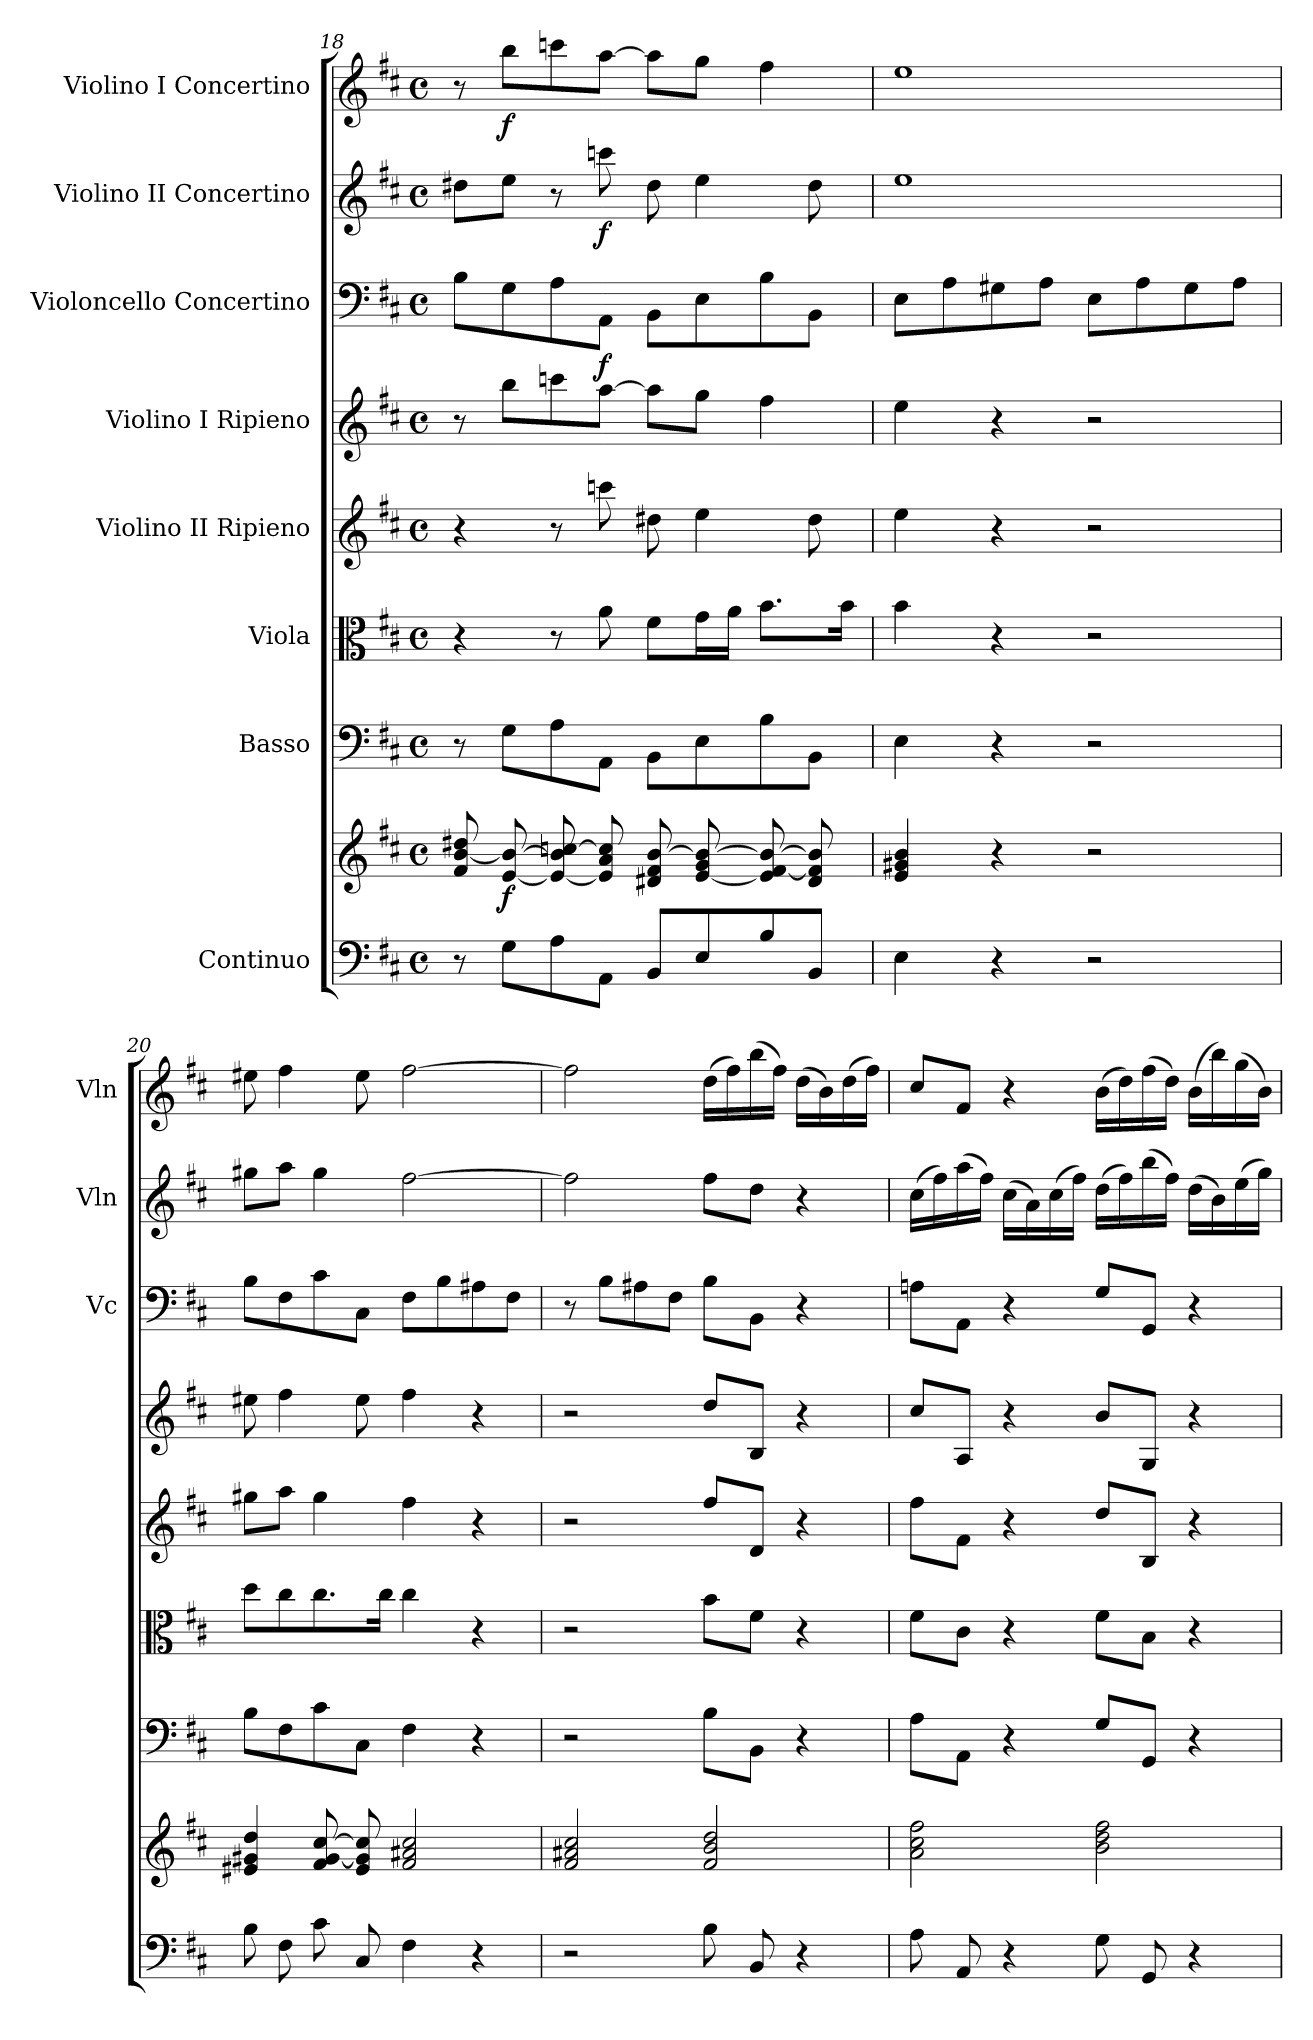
**kern	**kern	**dynam	**kern	**kern	**kern	**kern	**kern	**dynam	**kern	**dynam	**kern	**dynam
*part8	*part8	*part8	*part7	*part6	*part5	*part4	*part3	*part3	*part2	*part2	*part1	*part1
*staff9	*staff8	*staff8/9	*staff7	*staff6	*staff5	*staff4	*staff3	*staff3	*staff2	*staff2	*staff1	*staff1
*I"Continuo	*	*	*I"Basso	*I"Viola	*I"Violino II Ripieno	*I"Violino I Ripieno	*I"Violoncello Concertino	*	*I"Violino II Concertino	*	*I"Violino I Concertino	*
*	*	*	*	*	*	*	*I'Vc	*	*I'Vln	*	*I'Vln	*
*clefF4	*clefG2	*	*clefF4	*clefC3	*clefG2	*clefG2	*clefF4	*	*clefG2	*	*clefG2	*
*k[f#c#]	*k[f#c#]	*	*k[f#c#]	*k[f#c#]	*k[f#c#]	*k[f#c#]	*k[f#c#]	*	*k[f#c#]	*	*k[f#c#]	*
*M4/4	*M4/4	*	*M4/4	*M4/4	*M4/4	*M4/4	*M4/4	*	*M4/4	*	*M4/4	*
*met(c)	*met(c)	*	*met(c)	*met(c)	*met(c)	*met(c)	*met(c)	*	*met(c)	*	*met(c)	*
=18	=18	=18	=18	=18	=18	=18	=18	=18	=18	=18	=18	=18
8r	8f#/ [8b/ 8dd#X/	.	8r	4r	4r	8r	8B\L	.	8dd#X\L	.	8r	.
!	!	!LO:DY:b	!	!	!	!	!	!	!	!	!	!LO:DY:b
8G\L	[8e/ 8b/_	f	8G\L	.	.	8bb\L	8G\	.	8ee\J	.	8bb\L	f
8A\	8e/_ 8b/] [8ccn/	.	8A\	8r	8r	8cccn\	8A\	.	8r	.	8cccn\	.
!	!	!	!	!	!	!	!	!LO:DY:b	!	!LO:DY:b	!	!
8AA/J	8e/] 8a/ 8cc/]	.	8AA\J	8a\	8cccn\	[8aa\J	8AA\J	f	8cccn\	f	[8aa\J	.
8BB/L	8d#X/ 8f#/ [8b/	.	8BB\L	8f#\L	8dd#X\	8aa\L]	8BB\L	.	8dd#\	.	8aa\L]	.
8E\	[8e/ 8g/ 8b/_	.	8E\	16g\L	4ee\	8gg\J	8E\	.	4ee\	.	8gg\J	.
.	.	.	.	16a\JJ	.	.	.	.	.	.	.	.
8B\	8e/] [8f#/ 8b/_	.	8B\	8.b\L	.	4ff#\	8B\	.	.	.	4ff#\	.
8BB/J	8d#/ 8f#/] 8b/]	.	8BB\J	.	8dd#\	.	8BB\J	.	8dd#\	.	.	.
.	.	.	.	16b\Jk	.	.	.	.	.	.	.	.
=19	=19	=19	=19	=19	=19	=19	=19	=19	=19	=19	=19	=19
4E\	4e/ 4g#X/ 4b/	.	4E\	4b\	4ee\	4ee\	8E\L	.	1ee	.	1ee	.
.	.	.	.	.	.	.	8A\	.	.	.	.	.
4r	4r	.	4r	4r	4r	4r	8G#X\	.	.	.	.	.
.	.	.	.	.	.	.	8A\J	.	.	.	.	.
2r	2r	.	2r	2r	2r	2r	8E\L	.	.	.	.	.
.	.	.	.	.	.	.	8A\	.	.	.	.	.
.	.	.	.	.	.	.	8G#\	.	.	.	.	.
.	.	.	.	.	.	.	8A\J	.	.	.	.	.
!!LO:PB:g=z
=20	=20	=20	=20	=20	=20	=20	=20	=20	=20	=20	=20	=20
8B\	4e#X/ 4g#X/ 4dd/	.	8B\L	8dd\L	8gg#X\L	8ee#X\	8B\L	.	8gg#X\L	.	8ee#X\	.
8F#\	.	.	8F#\	8cc#\	8aa\J	4ff#\	8F#\	.	8aa\J	.	4ff#\	.
8c#\	8f#/ [8g#/ [8cc#/	.	8c#\	8.cc#\	4gg#\	.	8c#\	.	4gg#\	.	.	.
8C#/	8e#/ 8g#/] 8cc#/]	.	8C#\J	.	.	8ee#\	8C#\J	.	.	.	8ee#\	.
.	.	.	.	16cc#\Jk	.	.	.	.	.	.	.	.
4F#\	2f#/ 2a#X/ 2cc#/	.	4F#\	4cc#\	4ff#\	4ff#\	8F#\L	.	[2ff#\	.	[2ff#\	.
.	.	.	.	.	.	.	8B\	.	.	.	.	.
4r	.	.	4r	4r	4r	4r	8A#X\	.	.	.	.	.
.	.	.	.	.	.	.	8F#\J	.	.	.	.	.
=21	=21	=21	=21	=21	=21	=21	=21	=21	=21	=21	=21	=21
2r	2f#/ 2a#X/ 2cc#/	.	2r	2r	2r	2r	8r	.	2ff#\]	.	2ff#\]	.
.	.	.	.	.	.	.	8B\L	.	.	.	.	.
.	.	.	.	.	.	.	8A#X\	.	.	.	.	.
.	.	.	.	.	.	.	8F#\J	.	.	.	.	.
8B\	2f#/ 2b/ 2dd/	.	8B\L	8b\L	8ff#/L	8dd/L	8B\L	.	8ff#\L	.	(>16dd\LL	.
.	.	.	.	.	.	.	.	.	.	.	16ff#\)	.
8BB/	.	.	8BB\J	8f#\J	8d/J	8B/J	8BB\J	.	8dd\J	.	(>16bb\	.
.	.	.	.	.	.	.	.	.	.	.	16ff#\JJ)	.
4r	.	.	4r	4r	4r	4r	4r	.	4r	.	(>16dd\LL	.
.	.	.	.	.	.	.	.	.	.	.	16b\)	.
.	.	.	.	.	.	.	.	.	.	.	(>16dd\	.
.	.	.	.	.	.	.	.	.	.	.	16ff#\JJ)	.
=22	=22	=22	=22	=22	=22	=22	=22	=22	=22	=22	=22	=22
8A\	2a\ 2cc#\ 2ff#\	.	8A\L	8f#\L	8ff#\L	8cc#/L	8An\L	.	(>16cc#\LL	.	8cc#/L	.
.	.	.	.	.	.	.	.	.	16ff#\)	.	.	.
8AA/	.	.	8AA\J	8c#\J	8f#\J	8A/J	8AA\J	.	(>16aa\	.	8f#/J	.
.	.	.	.	.	.	.	.	.	16ff#\JJ)	.	.	.
4r	.	.	4r	4r	4r	4r	4r	.	(>16cc#\LL	.	4r	.
.	.	.	.	.	.	.	.	.	16a\)	.	.	.
.	.	.	.	.	.	.	.	.	(>16cc#\	.	.	.
.	.	.	.	.	.	.	.	.	16ff#\JJ)	.	.	.
8G\	2b\ 2dd\ 2ff#\	.	8G/L	8f#\L	8dd/L	8b/L	8G/L	.	(>16dd\LL	.	(>16b\LL	.
.	.	.	.	.	.	.	.	.	16ff#\)	.	16dd\)	.
8GG/	.	.	8GG/J	8B\J	8B/J	8G/J	8GG/J	.	(>16bb\	.	(>16ff#\	.
.	.	.	.	.	.	.	.	.	16ff#\JJ)	.	16dd\JJ)	.
4r	.	.	4r	4r	4r	4r	4r	.	(>16dd\LL	.	(>16b\LL	.
.	.	.	.	.	.	.	.	.	16b\)	.	16bb\)	.
.	.	.	.	.	.	.	.	.	(>16ee\	.	(>16gg\	.
.	.	.	.	.	.	.	.	.	16gg\JJ)	.	16b\JJ)	.
=	=	=	=	=	=	=	=	=	=	=	=	=
*-	*-	*-	*-	*-	*-	*-	*-	*-	*-	*-	*-	*-
